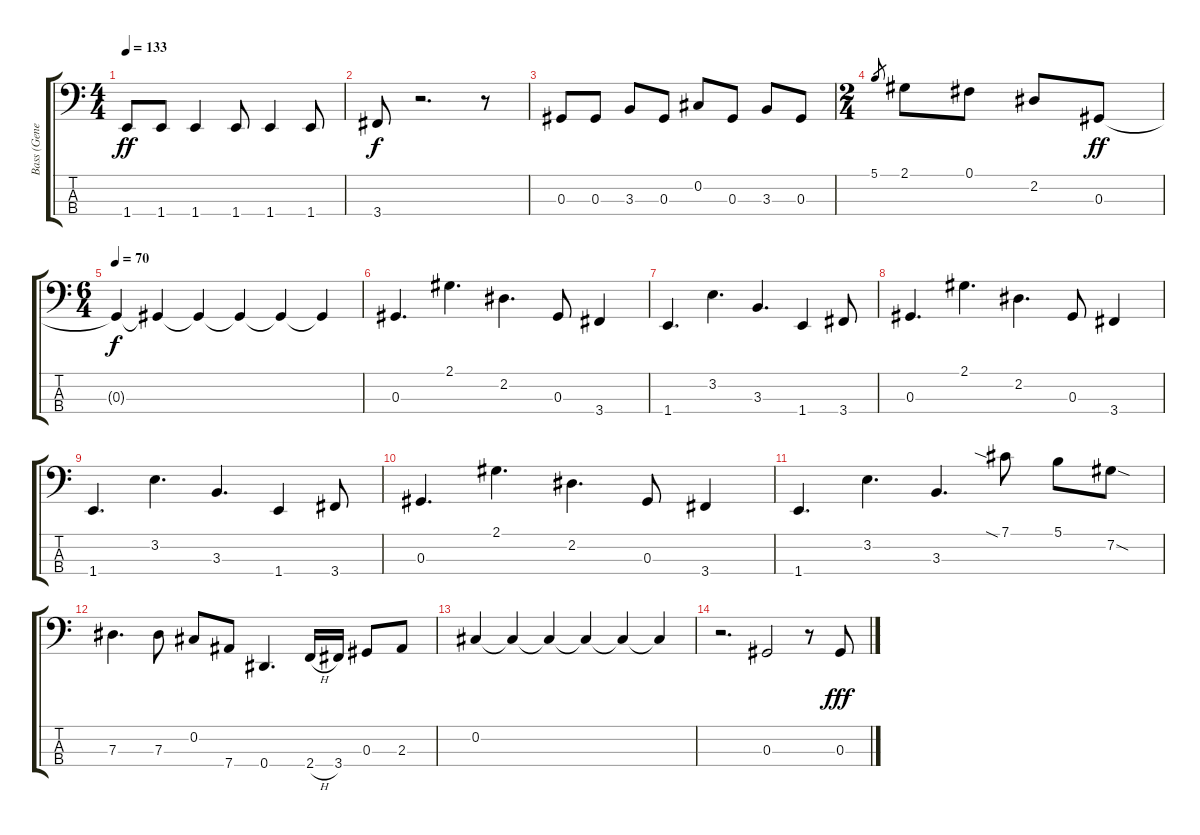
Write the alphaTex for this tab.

\track ("Bass (Gene)" "Bass (Gene") {instrument electricbasspick}
\staff {score tabs}
\tuning (Gb2 Db2 Ab1 Eb1) {hide}
\ts (4 4)
\tempo 133
\clef f4
\ks c
1.4.8{dy ff} 1.4.8 1.4.4 1.4.8 1.4.4 1.4.8 |
3.4.8{dy f} r.2{d} r.8 |
0.3.8 0.3.8 3.3.8 0.3.8 0.2.8 0.3.8 3.3.8 0.3.8 |
\ts (2 4)
5.1.8{gr} 2.1.8 0.1.8 2.2.8 0.3.8{dy ff} |
\ts (6 4)
\tempo 70
0.3{t}.4{dy f} 0.3{t}.4 0.3{t}.4 0.3{t}.4 0.3{t}.4 0.3{t}.4 |
0.3.4{d} 2.1.4{d} 2.2.4{d} 0.3.8 3.4.4 |
1.4.4{d} 3.2.4{d} 3.3.4{d} 1.4.4 3.4.8 |
0.3.4{d} 2.1.4{d} 2.2.4{d} 0.3.8 3.4.4 |
1.4.4{d} 3.2.4{d} 3.3.4{d} 1.4.4 3.4.8 |
0.3.4{d} 2.1.4{d} 2.2.4{d} 0.3.8 3.4.4 |
1.4.4{d} 3.2.4{d} 3.3.4{d} 7.1{sia}.8 5.1.8 7.2{sod}.8 |
7.3.4{d} 7.3.8 0.2.8 7.4.8 0.4.4{d} 2.4{h}.16 3.4.16 0.3.8 2.3.8 |
0.2.4 0.2{t}.4 0.2{t}.4 0.2{t}.4 0.2{t}.4 0.2{t}.4 |
r.2{d} 0.3.2 r.8 0.3.8{dy fff}
